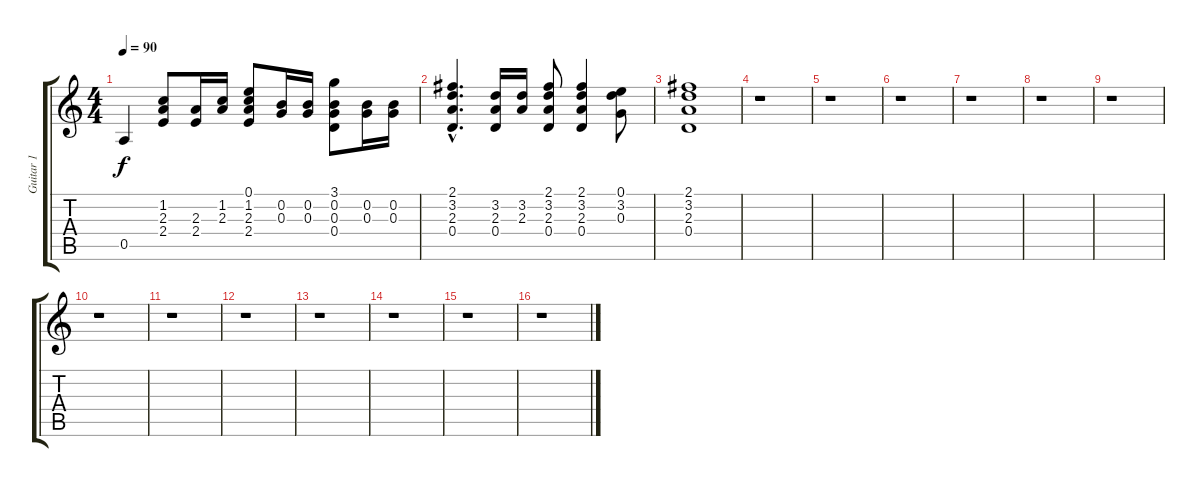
\track ("Guitar 1" "Guitar 1") {instrument acousticguitarsteel}
\staff {score tabs}
\tuning (E4 B3 G3 D3 A2 E2) {hide}
\ts (4 4)
\tempo 90
\clef g2
\ks c
0.5.4{dy f} (1.2 2.3 2.4).8 (2.3 2.4).16 (1.2 2.3).16 (0.1 1.2 2.3 2.4).8 (0.2 0.3).16 (0.2 0.3).16 (3.1 0.2 0.3 0.4).8 (0.2 0.3).16 (0.2 0.3).16 |
(2.1{hac} 3.2{hac} 2.3{hac} 0.4{hac}).4{d} (3.2 2.3 0.4).16 (3.2 2.3).16 (2.1 3.2 2.3 0.4).8 (2.1 3.2 2.3 0.4).4 (0.1 3.2 0.3).8 |
(2.1 3.2 2.3 0.4).1 |
r.1 |
r.1 |
r.1 |
r.1 |
r.1 |
r.1 |
r.1 |
r.1 |
r.1 |
r.1 |
r.1 |
r.1 |
r.1
